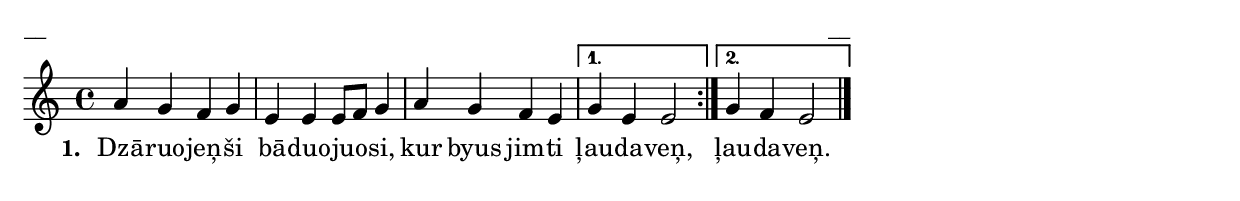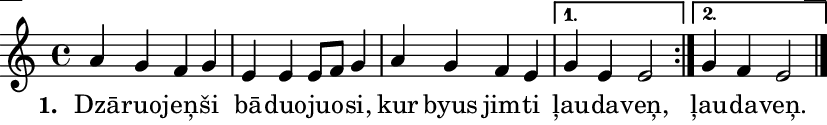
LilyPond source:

\version "2.13.18"
#(ly:set-option 'crop #t)
\paper {
line-width = 14\cm
left-margin = 0.4\cm
between-system-padding = 0.1\cm
between-system-space = 0.1\cm
}
% SBTZK, p.124
\layout {
indent = #0
ragged-last = ##f
}


voiceA = \relative c'' {
\clef "treble"
\key c \major
\time 4/4
\repeat volta 2 {a4 g f g | e e e8 [f] g4 | a g f e}
\alternative {
{g e e2}
{g4 f e2 \bar"|."}
}
}

lyricA = \lyricmode {
\set stanza = "1. "
Dzā -- ruo -- jeņ -- ši bā -- duo -- juo -- si, kur byus jim -- ti ļau -- da -- veņ, ļau -- da -- veņ.
}

fullScore = <<
%\new ChordNames { \chordsA }
\new Staff {
<<
\new Voice = "voiceA" { \oneVoice \autoBeamOff \voiceA }
\new Lyrics \lyricsto "voiceA"  \lyricA
%\new Voice = "voiceB" { \voiceTwo \autoBeamOff \voiceB }
>>
}
>>



\score {
\fullScore
\header { piece = "__" opus = "__" }
}
\markup { \with-color #(x11-color 'white) \sans \smaller "__" }
\score {
\unfoldRepeats
\fullScore
\midi {
\context { \Staff \remove "Staff_performer" }
\context { \Voice \consists "Staff_performer" }
}
}


